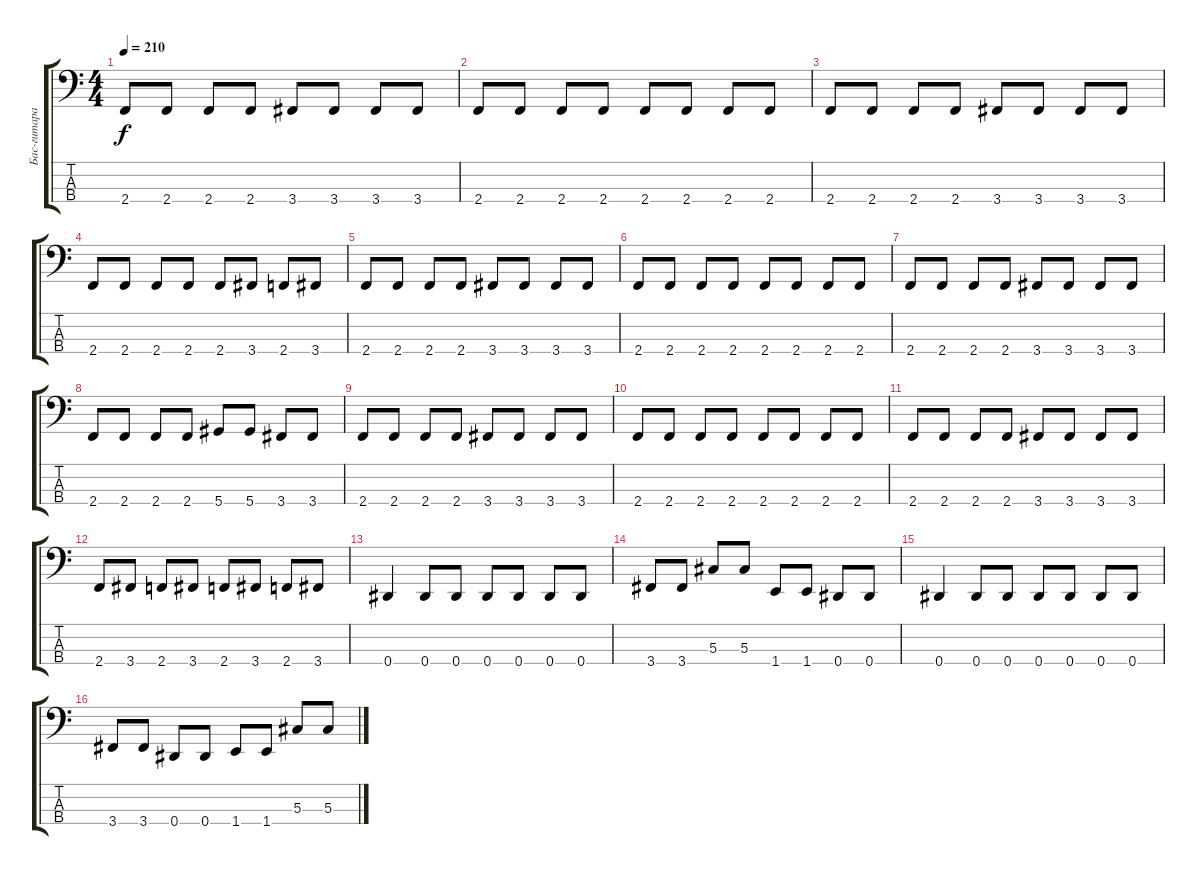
\track ("Бас-гитара Araya" "Бас-гитара") {instrument electricbasspick}
\staff {score tabs}
\tuning (Gb2 Db2 Ab1 Eb1) {hide}
\ts (4 4)
\tempo 210
\clef f4
\ks c
2.4.8{dy f} 2.4.8 2.4.8 2.4.8 3.4.8 3.4.8 3.4.8 3.4.8 |
2.4.8 2.4.8 2.4.8 2.4.8 2.4.8 2.4.8 2.4.8 2.4.8 |
2.4.8 2.4.8 2.4.8 2.4.8 3.4.8 3.4.8 3.4.8 3.4.8 |
2.4.8 2.4.8 2.4.8 2.4.8 2.4.8 3.4.8 2.4.8 3.4.8 |
2.4.8 2.4.8 2.4.8 2.4.8 3.4.8 3.4.8 3.4.8 3.4.8 |
2.4.8 2.4.8 2.4.8 2.4.8 2.4.8 2.4.8 2.4.8 2.4.8 |
2.4.8 2.4.8 2.4.8 2.4.8 3.4.8 3.4.8 3.4.8 3.4.8 |
2.4.8 2.4.8 2.4.8 2.4.8 5.4.8 5.4.8 3.4.8 3.4.8 |
2.4.8 2.4.8 2.4.8 2.4.8 3.4.8 3.4.8 3.4.8 3.4.8 |
2.4.8 2.4.8 2.4.8 2.4.8 2.4.8 2.4.8 2.4.8 2.4.8 |
2.4.8 2.4.8 2.4.8 2.4.8 3.4.8 3.4.8 3.4.8 3.4.8 |
2.4.8 3.4.8 2.4.8 3.4.8 2.4.8 3.4.8 2.4.8 3.4.8 |
0.4.4 0.4.8 0.4.8 0.4.8 0.4.8 0.4.8 0.4.8 |
3.4.8 3.4.8 5.3.8 5.3.8 1.4.8 1.4.8 0.4.8 0.4.8 |
0.4.4 0.4.8 0.4.8 0.4.8 0.4.8 0.4.8 0.4.8 |
3.4.8 3.4.8 0.4.8 0.4.8 1.4.8 1.4.8 5.3.8 5.3.8
